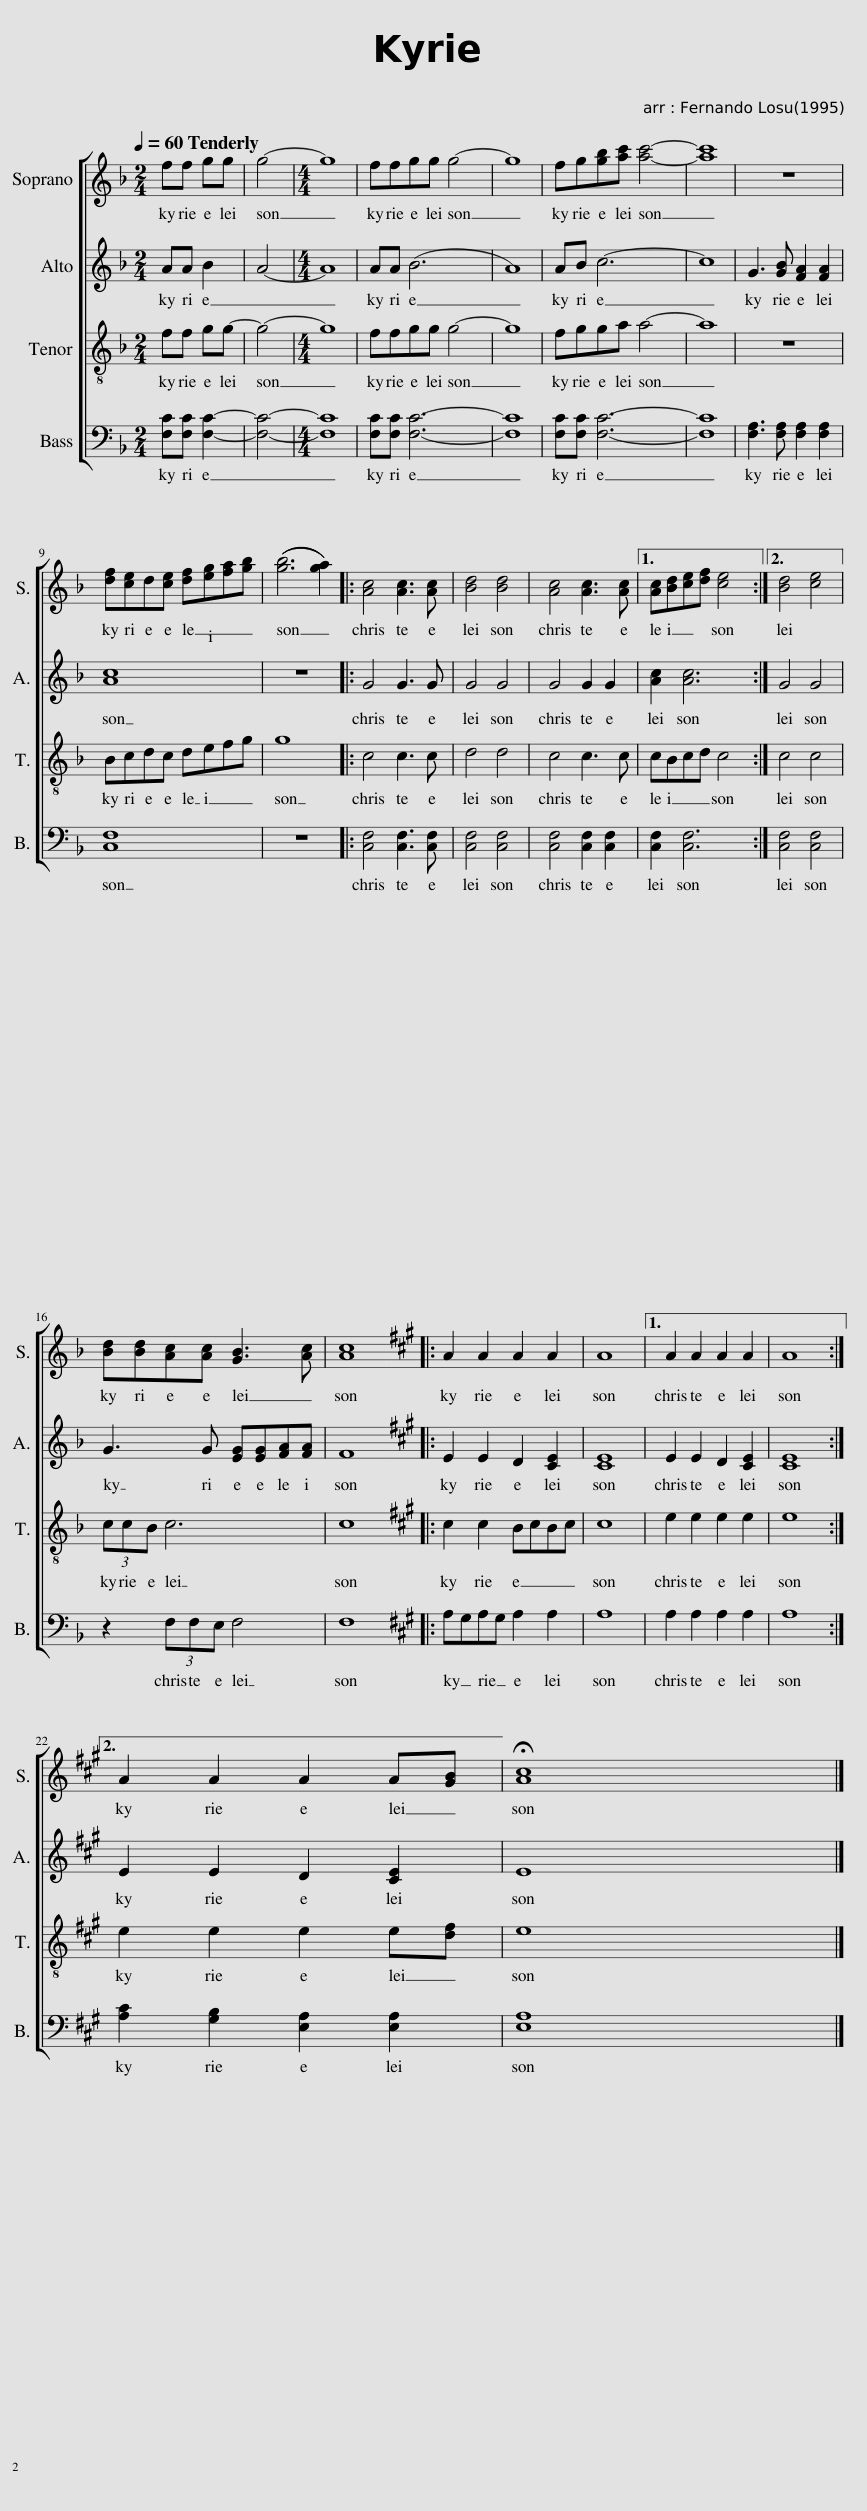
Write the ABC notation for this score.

X:1
%%score [ 1 2 3 4 ]
L:1/8
Q:1/4=60
M:2/4
I:linebreak $
K:F
V:1 treble
V:2 treble
V:3 treble-8
V:4 bass
V:1
 ff gg | g4- |[M:4/4] g8 | ffgg g4- | g8 | %5
 fg[gb][ac'] [ac']4- | [ac']8 | z8 |$ [df][ce]d[ce] [df][eg][fa][gb] | ((([gb]6 [ga]2))) |: %10
 [Ac]4 [Ac]3 [Ac] | [Bd]4 [Bd]4 | [Ac]4 [Ac]3 [Ac] |1 [Ac][Bd][ce][df] [ce]4 :|2 [Bd]4 [ce]4 ||$ %15
 [Bd][Bd][Ac][Ac] [GB]3 [Ac] | [Ac]8 |:[K:A] A2 A2 A2 A2 | A8 |1 A2 A2 A2 A2 || %20
 A8 :|2$ A2 A2 A2 A[GB] || !fermata![Ac]8 |] %23
V:2
 AA B2 | A4- |[M:4/4] A8 | AA (B6 | A8) | %5
 AB c6- | c8 | G3 [GB] [FA]2 [FA]2 |$ [Ac]8 | z8 |: %10
 G4 G3 G | G4 G4 | G4 G2 G2 |1 [Ac]2 [Ac]6 :|2 G4 G4 ||$ %15
 G3 G [EG][EG][FA][FA] | F8 |:[K:A] E2 E2 D2 [CE]2 | [CE]8 |1 E2 E2 D2 [CE]2 || %20
 [CE]8 :|2$ E2 E2 D2 [CE]2 || E8 |] %23
V:3
 ff gg- | g4- |[M:4/4] g8 | ffgg g4- | g8 | %5
 fgga a4- | a8 | z8 |$ Bcdc defg | g8 |: %10
 c4 c3 c | d4 d4 | c4 c3 c |1 cBcd c4 :|2 c4 c4 ||$ %15
 (3ccB c6 | c8 |:[K:A] c2 c2 BcBc | c8 |1 e2 e2 e2 e2 || %20
 e8 :|2$ e2 e2 e2 e[df] || e8 |] %23
V:4
 [F,C][F,C] [F,C]2- | [F,C]4- |[M:4/4] [F,C]8 | [F,C][F,C] [F,C]6- | [F,C]8 | %5
 [F,C][F,C] [F,C]6- | [F,C]8 | [F,A,]3 [F,A,] [F,A,]2 [F,A,]2 |$ [C,F,]8 | z8 |: %10
 [C,F,]4 [C,F,]3 [C,F,] | [C,F,]4 [C,F,]4 | [C,F,]4 [C,F,]2 [C,F,]2 |1 [C,F,]2 [C,F,]6 :|2 [C,F,]4 [C,F,]4 ||$ %15
 z2 (3F,F,E, F,4 | F,8 |:[K:A] A,G,A,G, A,2 A,2 | A,8 |1 A,2 A,2 A,2 A,2 || %20
 A,8 :|2$ [A,C]2 [G,B,]2 [E,A,]2 [E,A,]2 || [E,A,]8 |] %23
